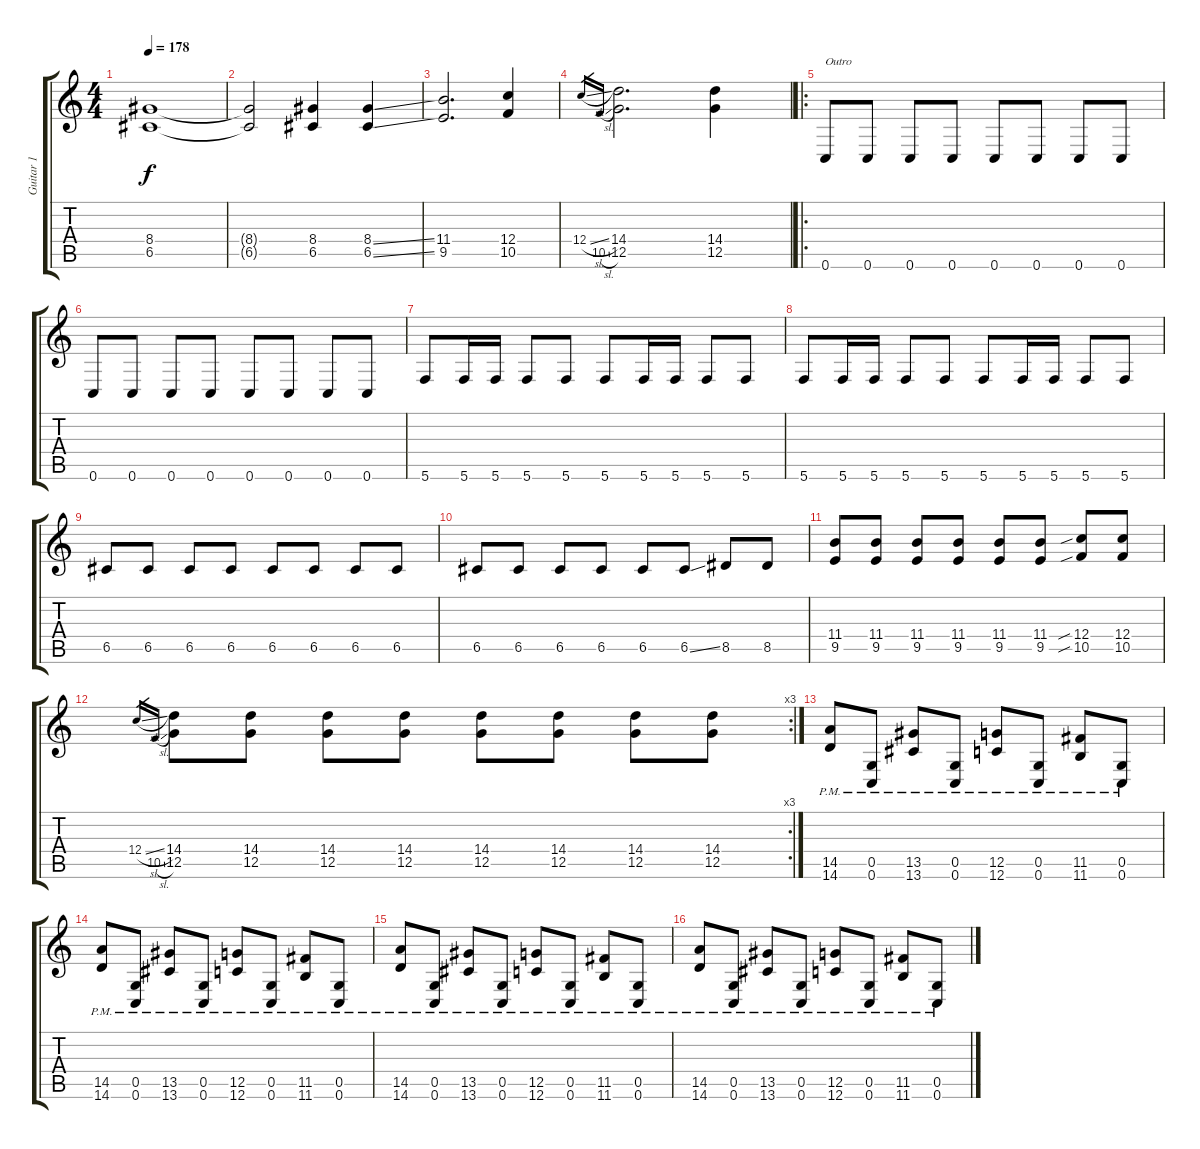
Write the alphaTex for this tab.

\track ("Guitar 1" "Guitar 1") {instrument distortionguitar}
\staff {score tabs}
\tuning (D4 A3 F3 C3 G2 C2) {hide}
\ts (4 4)
\tempo 178
\clef g2
\ks c
(8.4 6.5).1{dy f} |
(8.4{t} 6.5{t}).2 (8.4 6.5).4 (8.4{ss} 6.5{ss}).4 |
(11.4 9.5).2{d} (12.4 10.5).4 |
12.4{sl}.16{gr} 10.5{sl}.16{gr} (14.4 12.5).2{d} (14.4 12.5).4 |
\ro
0.6.8{txt "Outro"} 0.6.8 0.6.8 0.6.8 0.6.8 0.6.8 0.6.8 0.6.8 |
0.6.8 0.6.8 0.6.8 0.6.8 0.6.8 0.6.8 0.6.8 0.6.8 |
5.6.8 5.6.16 5.6.16 5.6.8 5.6.8 5.6.8 5.6.16 5.6.16 5.6.8 5.6.8 |
5.6.8 5.6.16 5.6.16 5.6.8 5.6.8 5.6.8 5.6.16 5.6.16 5.6.8 5.6.8 |
6.5.8 6.5.8 6.5.8 6.5.8 6.5.8 6.5.8 6.5.8 6.5.8 |
6.5.8 6.5.8 6.5.8 6.5.8 6.5.8 6.5{ss}.8 8.5.8 8.5.8 |
(11.4 9.5).8 (11.4 9.5).8 (11.4 9.5).8 (11.4 9.5).8 (11.4 9.5).8 (11.4 9.5).8 (12.4{sib} 10.5{sib}).8 (12.4 10.5).8 |
\rc 3
12.4{sl}.16{gr} 10.5{sl}.16{gr} (14.4 12.5).8 (14.4 12.5).8 (14.4 12.5).8 (14.4 12.5).8 (14.4 12.5).8 (14.4 12.5).8 (14.4 12.5).8 (14.4 12.5).8 |
(14.5{pm} 14.6{pm}).8 (0.5{pm} 0.6{pm}).8 (13.5{pm} 13.6{pm}).8 (0.5{pm} 0.6{pm}).8 (12.5{pm} 12.6{pm}).8 (0.5{pm} 0.6{pm}).8 (11.5{pm} 11.6{pm}).8 (0.5{pm} 0.6{pm}).8 |
(14.5{pm} 14.6{pm}).8 (0.5{pm} 0.6{pm}).8 (13.5{pm} 13.6{pm}).8 (0.5{pm} 0.6{pm}).8 (12.5{pm} 12.6{pm}).8 (0.5{pm} 0.6{pm}).8 (11.5{pm} 11.6{pm}).8 (0.5{pm} 0.6{pm}).8 |
(14.5{pm} 14.6{pm}).8 (0.5{pm} 0.6{pm}).8 (13.5{pm} 13.6{pm}).8 (0.5{pm} 0.6{pm}).8 (12.5{pm} 12.6{pm}).8 (0.5{pm} 0.6{pm}).8 (11.5{pm} 11.6{pm}).8 (0.5{pm} 0.6{pm}).8 |
(14.5{pm} 14.6{pm}).8 (0.5{pm} 0.6{pm}).8 (13.5{pm} 13.6{pm}).8 (0.5{pm} 0.6{pm}).8 (12.5{pm} 12.6{pm}).8 (0.5{pm} 0.6{pm}).8 (11.5{pm} 11.6{pm}).8 (0.5{pm} 0.6{pm}).8
